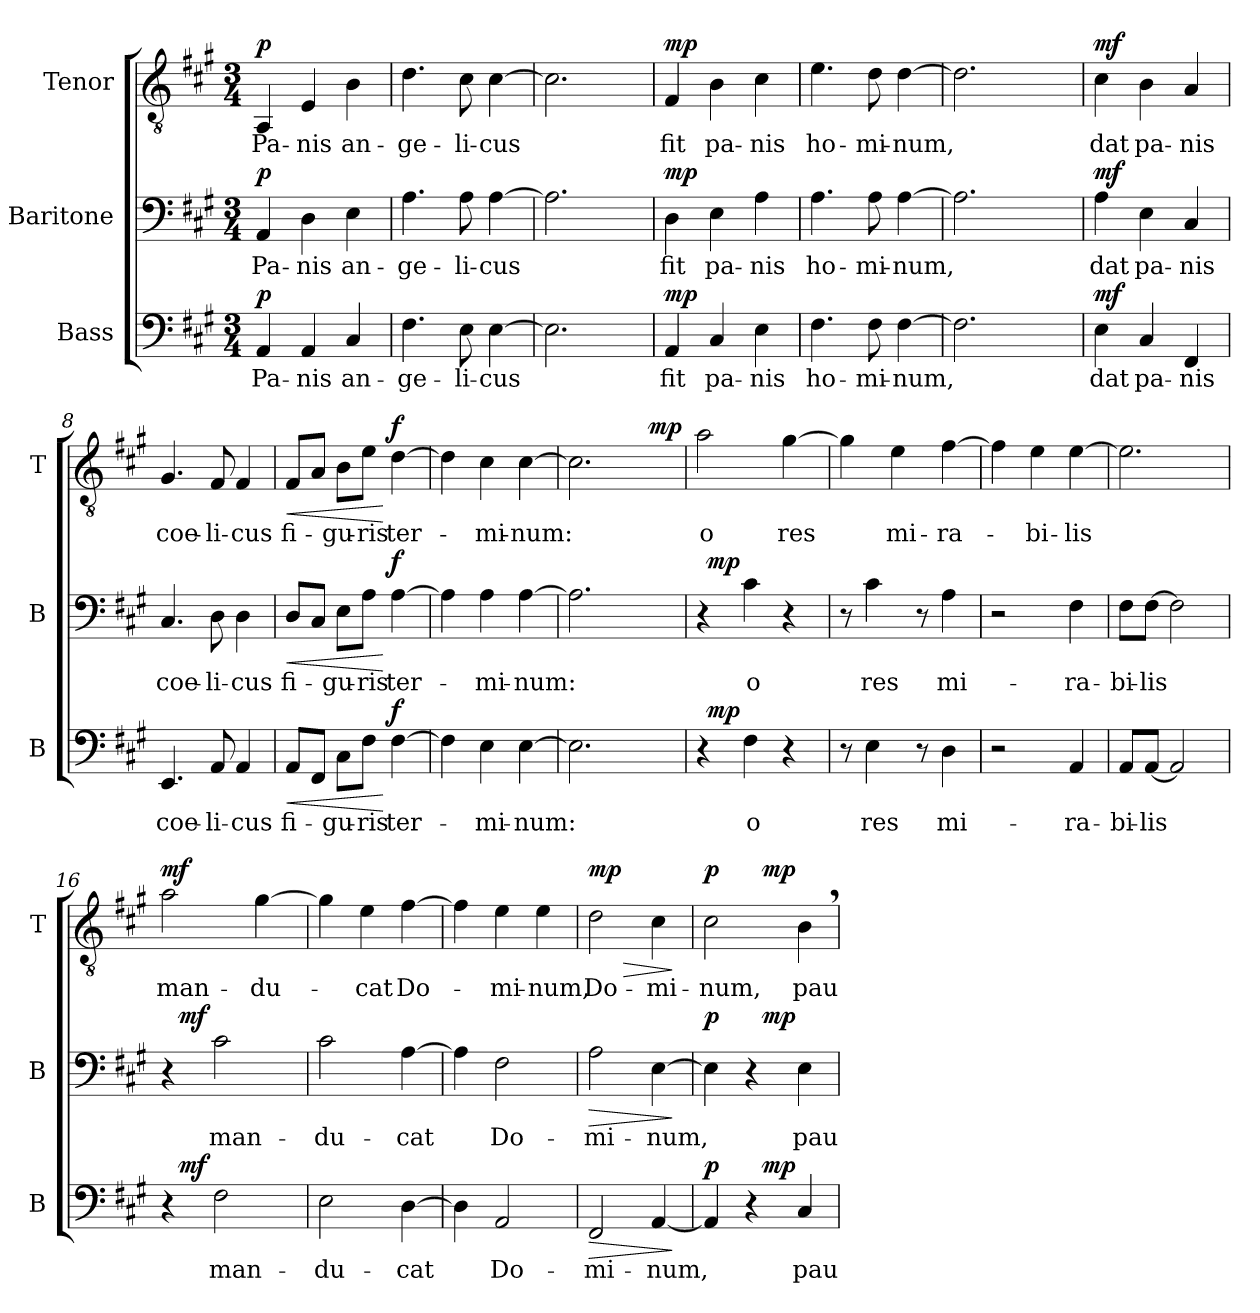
**kern	**text	**dynam	**kern	**text	**dynam	**kern	**text	**dynam
*part3	*part3	*part3	*part2	*part2	*part2	*part1	*part1	*part1
*staff3	*staff3	*staff3	*staff2	*staff2	*staff2	*staff1	*staff1	*staff1
*I"Bass	*	*	*I"Baritone	*	*	*I"Tenor	*	*
*I'B	*	*	*I'B	*	*	*I'T	*	*
*clefF4	*	*	*clefF4	*	*	*clefGv2	*	*
*k[f#c#g#]	*	*	*k[f#c#g#]	*	*	*k[f#c#g#]	*	*
*A:	*	*	*A:	*	*	*A:	*	*
*M3/4	*	*	*M3/4	*	*	*M3/4	*	*
=1	=1	=1	=1	=1	=1	=1	=1	=1
!	!LO:LY:b	!LO:DY:a	!	!LO:LY:b	!LO:DY:a	!	!LO:LY:b	!LO:DY:a
4AA/	Pa-	p	4AA/	Pa-	p	4AA/	Pa-	p
!	!LO:LY:b:rj	!	!	!LO:LY:b:rj	!	!	!LO:LY:b	!
4AA/	-nis	.	4D\	-nis	.	4E/	-nis	.
!	!LO:LY:b	!	!	!LO:LY:b	!	!	!LO:LY:b	!
4C#/	an-	.	4E\	an-	.	4B\	an-	.
=2	=2	=2	=2	=2	=2	=2	=2	=2
!	!LO:LY:b	!	!	!LO:LY:b	!	!	!LO:LY:b	!
4.F#\	-ge-	.	4.A\	-ge-	.	4.d\	-ge-	.
!	!LO:LY:b	!	!	!LO:LY:b	!	!	!LO:LY:b	!
8E\	-li-	.	8A\	-li-	.	8c#\	-li-	.
!	!LO:LY:b	!	!	!LO:LY:b	!	!	!LO:LY:b	!
[>4E\	-cus	.	[>4A\	-cus	.	[>4c#\	-cus	.
=3	=3	=3	=3	=3	=3	=3	=3	=3
2.E\]	.	.	2.A\]	.	.	2.c#\]	.	.
=4	=4	=4	=4	=4	=4	=4	=4	=4
!	!LO:LY:b	!LO:DY:a	!	!LO:LY:b	!LO:DY:a	!	!LO:LY:b	!LO:DY:a
4AA/	fit	mp	4D\	fit	mp	4F#/	fit	mp
!	!LO:LY:b	!	!	!LO:LY:b	!	!	!LO:LY:b	!
4C#/	pa-	.	4E\	pa-	.	4B\	pa-	.
!	!LO:LY:b:rj	!	!	!LO:LY:b:rj	!	!	!LO:LY:b:rj	!
4E\	-nis	.	4A\	-nis	.	4c#\	-nis	.
=5	=5	=5	=5	=5	=5	=5	=5	=5
!	!LO:LY:b	!	!	!LO:LY:b	!	!	!LO:LY:b	!
4.F#\	ho-	.	4.A\	ho-	.	4.e\	ho-	.
!	!LO:LY:b	!	!	!LO:LY:b	!	!	!LO:LY:b	!
8F#\	-mi-	.	8A\	-mi-	.	8d\	-mi-	.
!	!LO:LY:b	!	!	!LO:LY:b	!	!	!LO:LY:b	!
[>4F#\	-num,	.	[>4A\	-num,	.	[>4d\	-num,	.
=6	=6	=6	=6	=6	=6	=6	=6	=6
2.F#\]	.	.	2.A\]	.	.	2.d\]	.	.
!!LO:LB:g=z
=7	=7	=7	=7	=7	=7	=7	=7	=7
!	!LO:LY:b	!LO:DY:a	!	!LO:LY:b	!LO:DY:a	!	!LO:LY:b	!LO:DY:a
4E\	dat	mf	4A\	dat	mf	4c#\	dat	mf
!	!LO:LY:b	!	!	!LO:LY:b	!	!	!LO:LY:b	!
4C#/	pa-	.	4E\	pa-	.	4B\	pa-	.
!	!LO:LY:b:rj	!	!	!LO:LY:b:rj	!	!	!LO:LY:b:rj	!
4FF#/	-nis	.	4C#/	-nis	.	4A/	-nis	.
=8	=8	=8	=8	=8	=8	=8	=8	=8
!	!LO:LY:b	!	!	!LO:LY:b	!	!	!LO:LY:b	!
4.EE/	coe-	.	4.C#/	coe-	.	4.G#/	coe-	.
!	!LO:LY:b	!	!	!LO:LY:b	!	!	!LO:LY:b	!
8AA/	-li-	.	8D\	-li-	.	8F#/	-li-	.
!	!LO:LY:b	!	!	!LO:LY:b	!	!	!LO:LY:b	!
4AA/	-cus	.	4D\	-cus	.	4F#/	-cus	.
=9	=9	=9	=9	=9	=9	=9	=9	=9
!	!LO:LY:b	!LO:HP:b	!	!LO:LY:b	!LO:HP:b	!	!LO:LY:b	!LO:HP:b
8AA/L	fi-	<	8D/L	fi-	<	8F#/L	fi-	<
8FF#/J	.	.	8C#/J	.	.	8A/J	.	.
!	!LO:LY:b	!	!	!LO:LY:b	!	!	!LO:LY:b	!
8C#\L	-gu-	.	8E\L	-gu-	.	8B\L	-gu-	.
!	!LO:LY:b:rj	!	!	!LO:LY:b:rj	!	!	!LO:LY:b:rj	!
8F#\J	-ris	.	8A\J	-ris	.	8e\J	-ris	.
!	!LO:LY:b	!LO:DY:n=1:a	!	!LO:LY:b	!LO:DY:n=1:a	!	!LO:LY:b	!LO:DY:n=1:a
[>4F#\	ter-	[ f	[>4A\	ter-	[ f	[>4d\	ter-	[ f
=10	=10	=10	=10	=10	=10	=10	=10	=10
4F#\]	.	.	4A\]	.	.	4d\]	.	.
!	!LO:LY:b	!	!	!LO:LY:b	!	!	!LO:LY:b	!
4E\	-mi-	.	4A\	-mi-	.	4c#\	-mi-	.
!	!LO:LY:b	!	!	!LO:LY:b	!	!	!LO:LY:b	!
[>4E\	-num:	.	[>4A\	-num:	.	[>4c#\	-num:	.
=11	=11	=11	=11	=11	=11	=11	=11	=11
*	*	*	*	*	*	*^	*	*
2.E\]	.	.	2.A\]	.	.	2.c#\]	2ryy	.	.
.	.	.	.	.	.	.	16.ryy	.	.
!	!	!	!	!	!	!	!	!	!LO:DY:a
.	.	.	.	.	.	.	8ryy	.	mp
.	.	.	.	.	.	.	32ryy	.	.
=12	=12	=12	=12	=12	=12	=12	=12	=12	=12
!	!	!	!	!	!	!	!	!LO:LY:b	!
*^	*	*	*^	*	*	*v	*v	*	*
4r	32ryy	.	.	4r	32ryy	.	.	2a\	o	.
!	!	!	!LO:DY:a	!	!	!	!LO:DY:a	!	!	!
.	2ryy	.	mp	.	2ryy	.	mp	.	.	.
!	!	!LO:LY:b	!	!	!	!LO:LY:b	!	!	!	!
4F#\	.	o	.	4c#\	.	o	.	.	.	.
!	!	!	!	!	!	!	!	!	!LO:LY:b	!
4r	.	.	.	4r	.	.	.	[<4g#\	res	.
.	8..ryy	.	.	.	8..ryy	.	.	.	.	.
*v	*v	*	*	*	*	*	*	*	*	*
*	*	*	*v	*v	*	*	*	*	*
!!LO:LB:g=z
=13	=13	=13	=13	=13	=13	=13	=13	=13
8r	.	.	8r	.	.	4g#\]	.	.
!	!LO:LY:b	!	!	!LO:LY:b	!	!	!	!
4E\	res	.	4c#\	res	.	.	.	.
!	!	!	!	!	!	!	!LO:LY:b	!
.	.	.	.	.	.	4e\	mi-	.
8r	.	.	8r	.	.	.	.	.
!	!LO:LY:b	!	!	!LO:LY:b	!	!	!LO:LY:b	!
4D\	mi-	.	4A\	mi-	.	[>4f#\	-ra-	.
=14	=14	=14	=14	=14	=14	=14	=14	=14
2r	.	.	2r	.	.	4f#\]	.	.
!	!	!	!	!	!	!	!LO:LY:b	!
.	.	.	.	.	.	4e\	-bi-	.
!	!LO:LY:b	!	!	!LO:LY:b	!	!	!LO:LY:b	!
4AA/	-ra-	.	4F#\	-ra-	.	[>4e\	-lis	.
=15	=15	=15	=15	=15	=15	=15	=15	=15
!	!LO:LY:b	!	!	!LO:LY:b	!	!	!	!
8AA/L	-bi-	.	8F#\L	-bi-	.	2.e\]	.	.
!	!LO:LY:b	!	!	!LO:LY:b	!	!	!	!
[<8AA/J	-lis	.	[>8F#\J	-lis	.	.	.	.
2AA/]	.	.	2F#\]	.	.	.	.	.
=16	=16	=16	=16	=16	=16	=16	=16	=16
!	!	!	!	!	!	!	!LO:LY:b	!LO:DY:a
*^	*	*	*^	*	*	*	*	*
4r	16ryy	.	.	4r	16ryy	.	.	2a\	man-	mf
!	!	!	!LO:DY:a	!	!	!	!LO:DY:a	!	!	!
.	2ryy	.	mf	.	2ryy	.	mf	.	.	.
!	!	!LO:LY:b	!	!	!	!LO:LY:b	!	!	!	!
2F#\	.	man-	.	2c#\	.	man-	.	.	.	.
!	!	!	!	!	!	!	!	!	!LO:LY:b	!
.	.	.	.	.	.	.	.	[>4g#\	-du-	.
.	8.ryy	.	.	.	8.ryy	.	.	.	.	.
=17	=17	=17	=17	=17	=17	=17	=17	=17	=17	=17
!	!	!LO:LY:b	!	!	!	!LO:LY:b	!	!	!	!
*v	*v	*	*	*	*	*	*	*	*	*
*	*	*	*v	*v	*	*	*	*	*
2E\	-du-	.	2c#\	-du-	.	4g#\]	.	.
!	!	!	!	!	!	!	!LO:LY:b	!
.	.	.	.	.	.	4e\	-cat	.
!	!LO:LY:b	!	!	!LO:LY:b	!	!	!LO:LY:b	!
[>4D\	-cat	.	[>4A\	-cat	.	[>4f#\	Do-	.
=18	=18	=18	=18	=18	=18	=18	=18	=18
4D\]	.	.	4A\]	.	.	4f#\]	.	.
!	!LO:LY:b	!	!	!LO:LY:b	!	!	!LO:LY:b	!
2AA/	Do-	.	2F#\	Do-	.	4e\	-mi-	.
!	!	!	!	!	!	!	!LO:LY:b	!
.	.	.	.	.	.	4e\	-num,	.
!!LO:PB:g=z
=19	=19	=19	=19	=19	=19	=19	=19	=19
!	!LO:LY:b	!LO:HP:b	!	!LO:LY:b	!LO:HP:b	!	!LO:LY:b	!LO:HP:b
!	!	!	!	!	!	!	!	!LO:DY:n=1:a
2FF#/	-mi-	>	2A\	-mi-	>	2d\	Do-	> mp
!	!LO:LY:b	!	!	!LO:LY:b	!	!	!LO:LY:b	!
[<4AA/	-num,	.	[>4E\	-num,	.	4c#\	-mi-	.
.	.	]	.	.	]	.	.	]
=20	=20	=20	=20	=20	=20	=20	=20	=20
!	!	!LO:DY:a	!	!	!LO:DY:a	!	!LO:LY:b	!LO:DY:a
*^	*	*	*^	*	*	*^	*	*
4AA/]	4ryy	.	p	4E\]	4ryy	.	p	2c#\	4ryy	-num,	p
4r	16ryy	.	.	4r	16ryy	.	.	.	16ryy	.	.
!	!	!	!LO:DY:a	!	!	!	!LO:DY:a	!	!	!	!LO:DY:a
.	4..ryy	.	mp	.	4..ryy	.	mp	.	4..ryy	.	mp
!	!	!LO:LY:b	!	!	!	!LO:LY:b	!	!	!	!LO:LY:b	!
4C#/	.	pau-	.	4E\	.	pau-	.	4B,>\	.	pau-	.
*v	*v	*	*	*	*	*	*	*v	*v	*	*
*	*	*	*v	*v	*	*	*	*	*
=	=	=	=	=	=	=	=	=
*-	*-	*-	*-	*-	*-	*-	*-	*-
